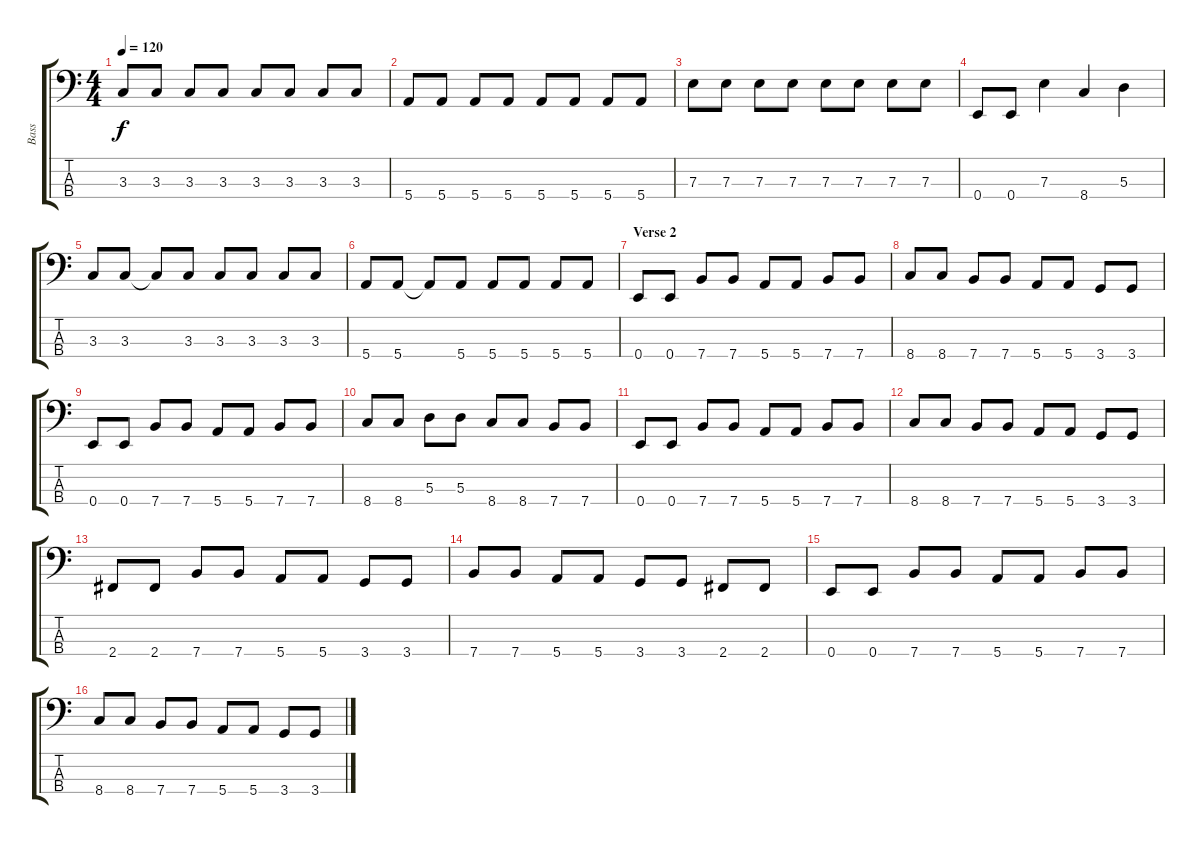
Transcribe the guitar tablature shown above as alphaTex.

\track ("Bass" "Bass") {instrument electricbassfinger}
\staff {score tabs}
\tuning (G2 D2 A1 E1) {hide}
\ts (4 4)
\tempo 120
\clef f4
\ks c
3.3.8{dy f} 3.3.8 3.3.8 3.3.8 3.3.8 3.3.8 3.3.8 3.3.8 |
5.4.8 5.4.8 5.4.8 5.4.8 5.4.8 5.4.8 5.4.8 5.4.8 |
7.3.8 7.3.8 7.3.8 7.3.8 7.3.8 7.3.8 7.3.8 7.3.8 |
0.4.8 0.4.8 7.3.4 8.4.4 5.3.4 |
3.3.8 3.3.8 3.3{t}.8 3.3.8 3.3.8 3.3.8 3.3.8 3.3.8 |
5.4.8 5.4.8 5.4{t}.8 5.4.8 5.4.8 5.4.8 5.4.8 5.4.8 |
\section ("" "Verse 2")
0.4.8 0.4.8 7.4.8 7.4.8 5.4.8 5.4.8 7.4.8 7.4.8 |
8.4.8 8.4.8 7.4.8 7.4.8 5.4.8 5.4.8 3.4.8 3.4.8 |
0.4.8 0.4.8 7.4.8 7.4.8 5.4.8 5.4.8 7.4.8 7.4.8 |
8.4.8 8.4.8 5.3.8 5.3.8 8.4.8 8.4.8 7.4.8 7.4.8 |
0.4.8 0.4.8 7.4.8 7.4.8 5.4.8 5.4.8 7.4.8 7.4.8 |
8.4.8 8.4.8 7.4.8 7.4.8 5.4.8 5.4.8 3.4.8 3.4.8 |
2.4.8 2.4.8 7.4.8 7.4.8 5.4.8 5.4.8 3.4.8 3.4.8 |
7.4.8 7.4.8 5.4.8 5.4.8 3.4.8 3.4.8 2.4.8 2.4.8 |
0.4.8 0.4.8 7.4.8 7.4.8 5.4.8 5.4.8 7.4.8 7.4.8 |
8.4.8 8.4.8 7.4.8 7.4.8 5.4.8 5.4.8 3.4.8 3.4.8
